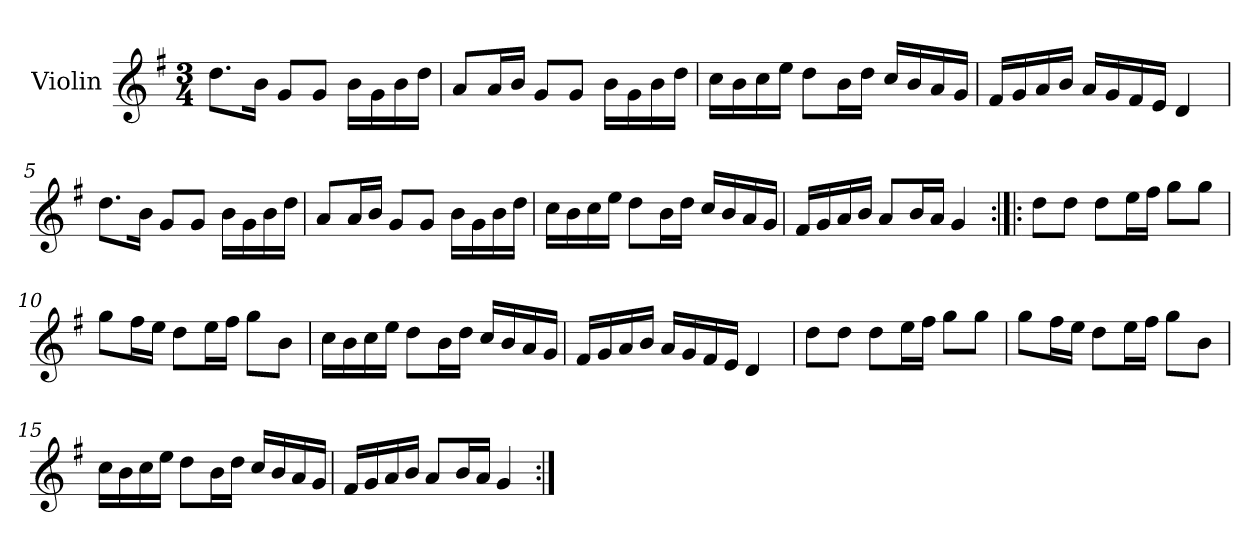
**kern
*part1
*staff1
*I"Violin
*I'Vln.
*clefG2
*k[f#]
*M3/4
*MM40
=1
8.dd\L
16b\Jk
8g/L
8g/J
16b\LL
16g\
16b\
16dd\JJ
=2
8a/L
16a/L
16b/JJ
8g/L
8g/J
16b\LL
16g\
16b\
16dd\JJ
=3
16cc\LL
16b\
16cc\
16ee\JJ
8dd\L
16b\L
16dd\JJ
16cc/LL
16b/
16a/
16g/JJ
=4
16f#/LL
16g/
16a/
16b/JJ
16a/LL
16g/
16f#/
16e/JJ
4d/
!!LO:LB:g=z
=5
8.dd\L
16b\Jk
8g/L
8g/J
16b\LL
16g\
16b\
16dd\JJ
=6
8a/L
16a/L
16b/JJ
8g/L
8g/J
16b\LL
16g\
16b\
16dd\JJ
=7
16cc\LL
16b\
16cc\
16ee\JJ
8dd\L
16b\L
16dd\JJ
16cc/LL
16b/
16a/
16g/JJ
=8
16f#/LL
16g/
16a/
16b/JJ
8a/L
16b/L
16a/JJ
4g/
!!LO:LB:g=z
=9:|!|:
8dd\L
8dd\J
8dd\L
16ee\L
16ff#\JJ
8gg\L
8gg\J
=10
8gg\L
16ff#\L
16ee\JJ
8dd\L
16ee\L
16ff#\JJ
8gg\L
8b\J
=11
16cc\LL
16b\
16cc\
16ee\JJ
8dd\L
16b\L
16dd\JJ
16cc/LL
16b/
16a/
16g/JJ
=12
16f#/LL
16g/
16a/
16b/JJ
16a/LL
16g/
16f#/
16e/JJ
4d/
!!LO:LB:g=z
=13
8dd\L
8dd\J
8dd\L
16ee\L
16ff#\JJ
8gg\L
8gg\J
=14
8gg\L
16ff#\L
16ee\JJ
8dd\L
16ee\L
16ff#\JJ
8gg\L
8b\J
=15
16cc\LL
16b\
16cc\
16ee\JJ
8dd\L
16b\L
16dd\JJ
16cc/LL
16b/
16a/
16g/JJ
=16
16f#/LL
16g/
16a/
16b/JJ
8a/L
16b/L
16a/JJ
4g/
=:|!
*-
